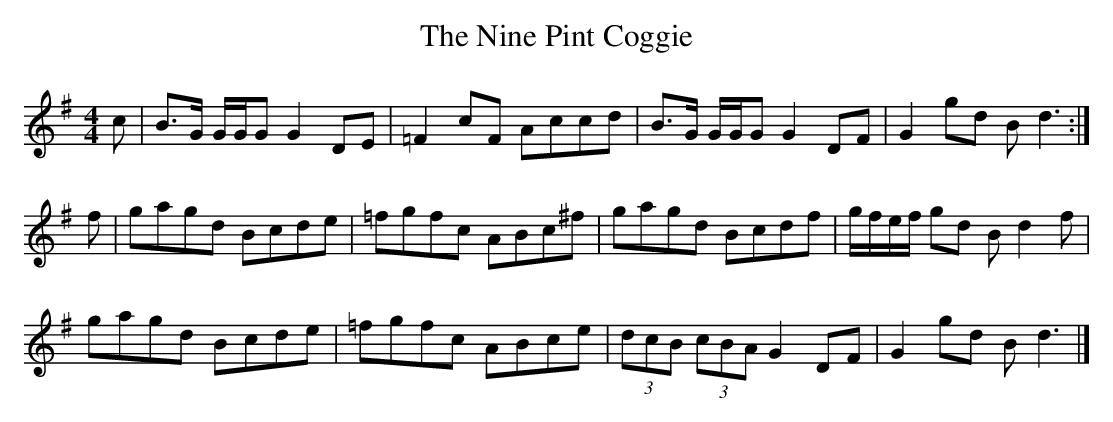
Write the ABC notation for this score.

X:1
T:Nine Pint Coggie, The
L:1/8
M:4/4
K:G
c | B>G G/G/G G2 DE | =F2 cF Accd  | B>G G/G/G G2 DF | G2  gd B d3 :|
f | gagd Bcde | =fgfc ABc^f | gagd Bcdf | g/f/e/f/ gd Bd2f |
    gagd Bcde | =fgfc ABce  | (3dcB (3cBA G2 DF | G2gd Bd3 |]
